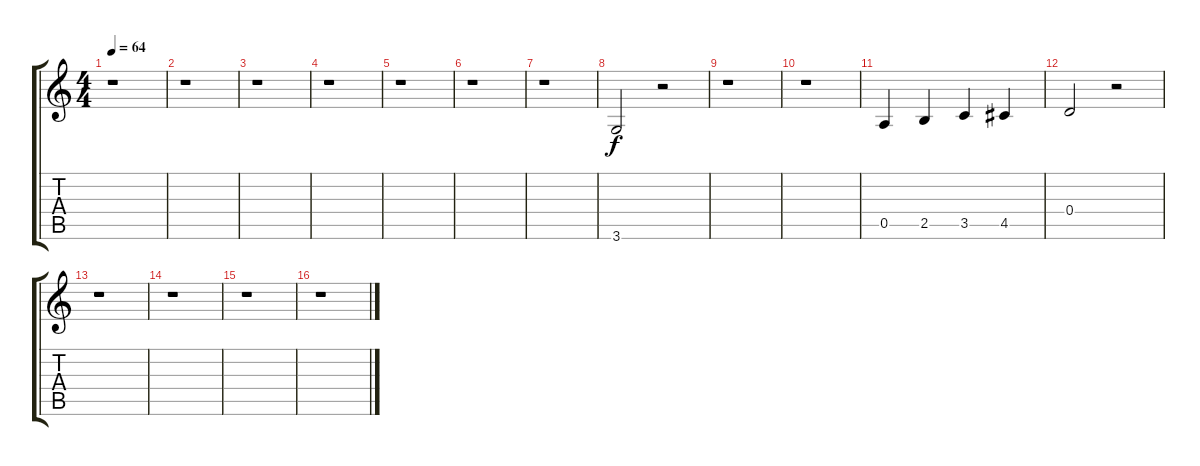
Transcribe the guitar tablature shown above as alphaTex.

\track "" {instrument overdrivenguitar}
\staff {score tabs}
\tuning (E4 B3 G3 D3 A2 E2) {hide}
\ts (4 4)
\tempo 64
\clef g2
\ks c
r.1{dy f} |
r.1 |
r.1 |
r.1 |
r.1 |
r.1 |
r.1 |
3.6.2 r.2 |
r.1 |
r.1 |
0.5.4 2.5.4 3.5.4 4.5.4 |
0.4.2 r.2 |
r.1 |
r.1 |
r.1 |
r.1
